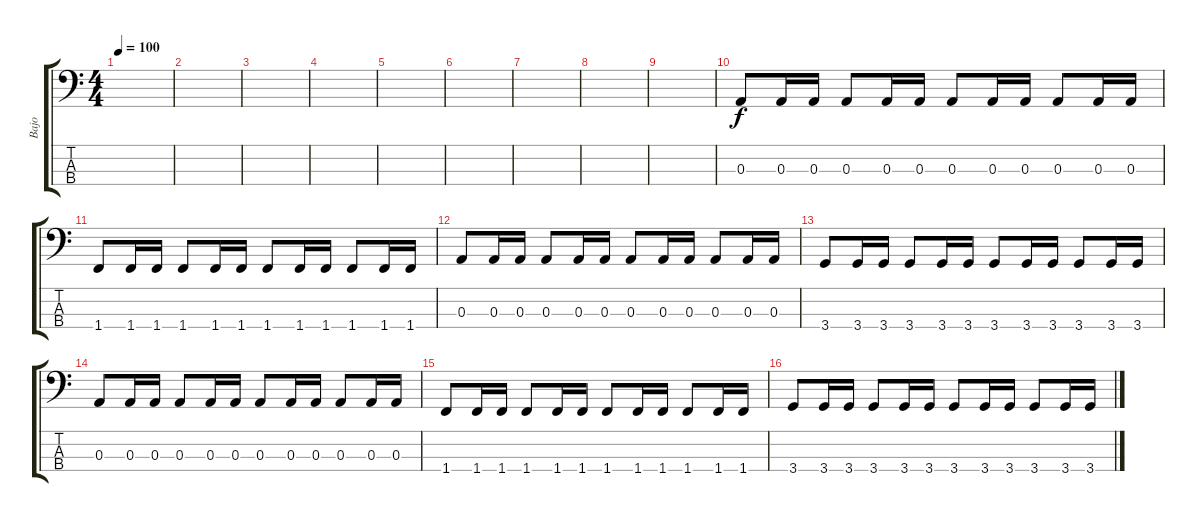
\track ("Bajo" "Bajo") {instrument electricbassfinger}
\staff {score tabs}
\tuning (G2 D2 A1 E1) {hide}
\ts (4 4)
\tempo 100
\clef f4
\ks c
|
|
|
|
|
|
|
|
|
0.3.8 0.3.16 0.3.16 0.3.8 0.3.16 0.3.16 0.3.8 0.3.16 0.3.16 0.3.8 0.3.16 0.3.16 |
1.4.8 1.4.16 1.4.16 1.4.8 1.4.16 1.4.16 1.4.8 1.4.16 1.4.16 1.4.8 1.4.16 1.4.16 |
0.3.8 0.3.16 0.3.16 0.3.8 0.3.16 0.3.16 0.3.8 0.3.16 0.3.16 0.3.8 0.3.16 0.3.16 |
3.4.8 3.4.16 3.4.16 3.4.8 3.4.16 3.4.16 3.4.8 3.4.16 3.4.16 3.4.8 3.4.16 3.4.16 |
0.3.8 0.3.16 0.3.16 0.3.8 0.3.16 0.3.16 0.3.8 0.3.16 0.3.16 0.3.8 0.3.16 0.3.16 |
1.4.8 1.4.16 1.4.16 1.4.8 1.4.16 1.4.16 1.4.8 1.4.16 1.4.16 1.4.8 1.4.16 1.4.16 |
3.4.8 3.4.16 3.4.16 3.4.8 3.4.16 3.4.16 3.4.8 3.4.16 3.4.16 3.4.8 3.4.16 3.4.16
